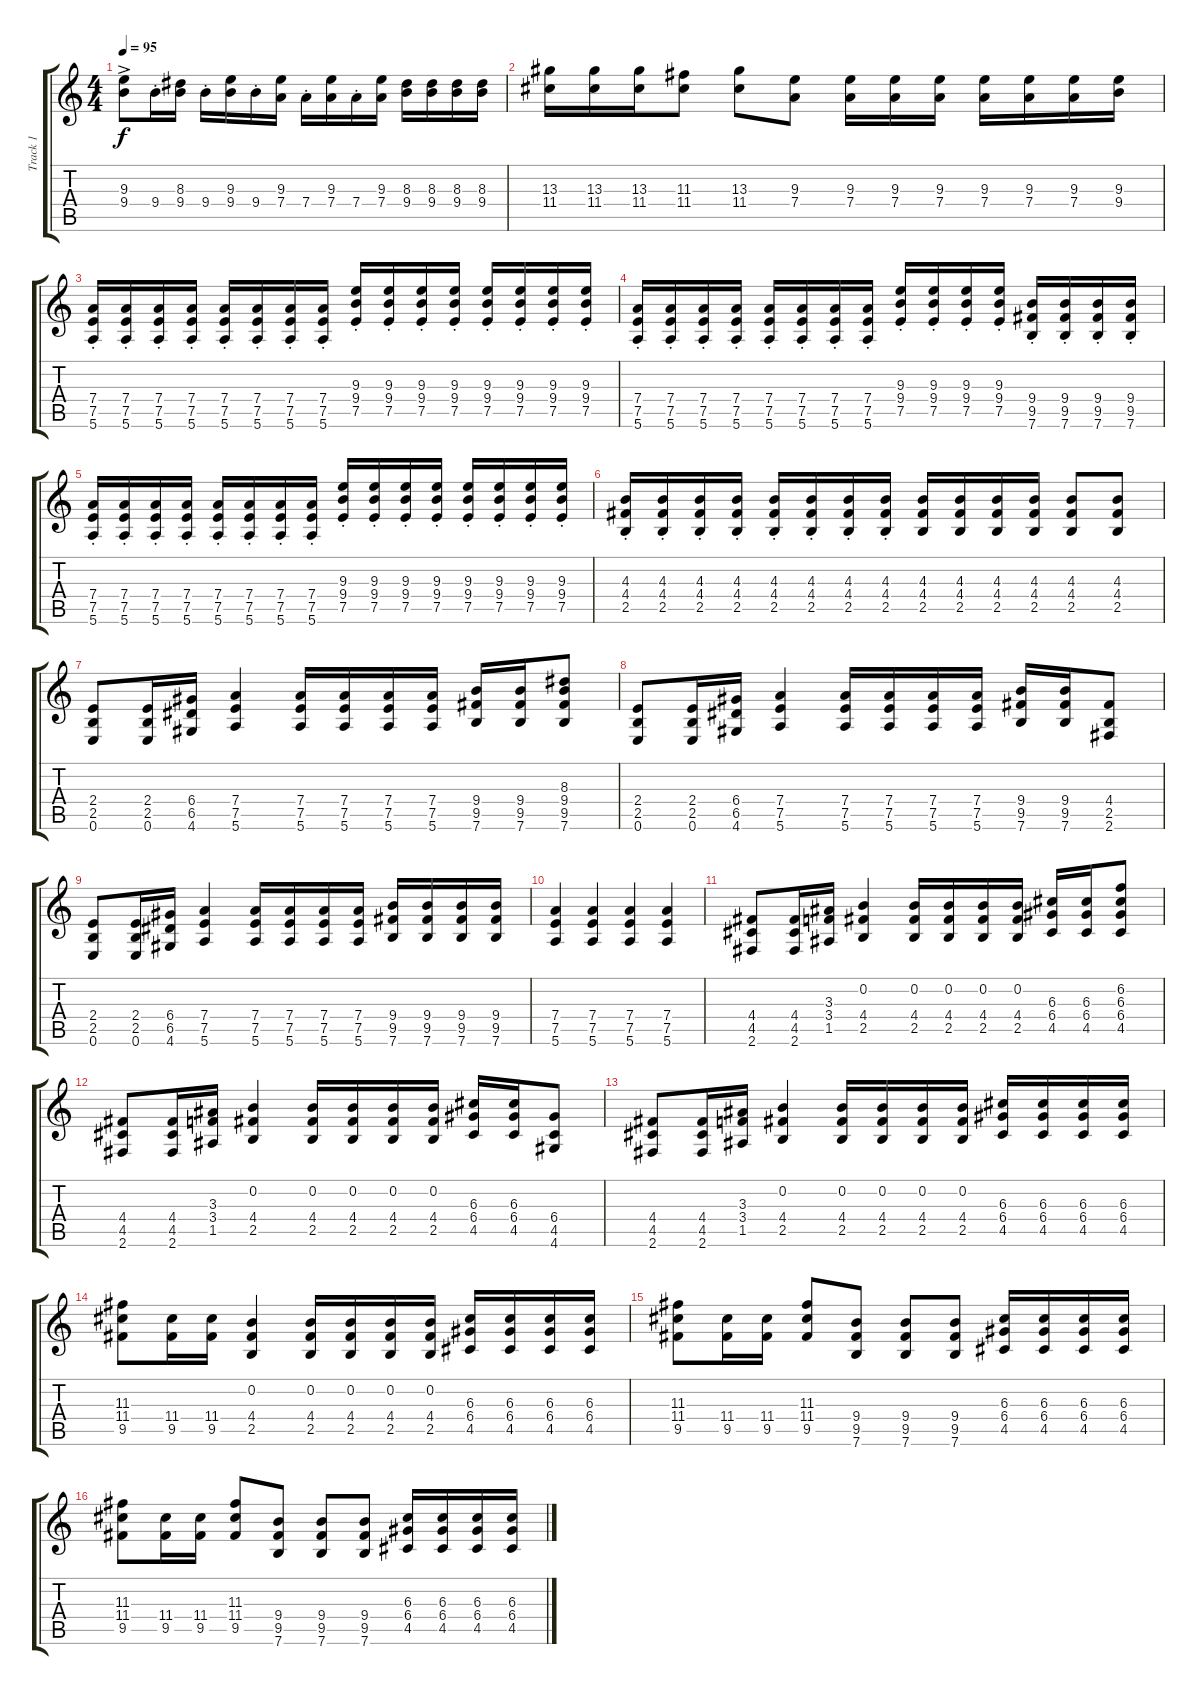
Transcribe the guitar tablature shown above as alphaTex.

\track ("Track 1" "Track 1") {instrument distortionguitar}
\staff {score tabs}
\tuning (E4 B3 G3 D3 A2 E2) {hide}
\ts (4 4)
\tempo 95
\clef g2
\ks c
(9.3{ac} 9.4{ac}).8{dy f} 9.4{st}.16 (8.3 9.4).16 9.4{st}.16 (9.3 9.4).16 9.4{st}.16 (9.3 7.4).16 7.4{st}.16 (9.3 7.4).16 7.4{st}.16 (9.3 7.4).16 (8.3 9.4).16 (8.3 9.4).16 (8.3 9.4).16 (8.3 9.4).16 |
(13.3 11.4).16 (13.3 11.4).16 (13.3 11.4).16 (11.3 11.4).8 (13.3 11.4).8 (9.3 7.4).8 (9.3 7.4).16 (9.3 7.4).16 (9.3 7.4).16 (9.3 7.4).16 (9.3 7.4).16 (9.3 7.4).16 (9.3 9.4).16 |
(7.4{st} 7.5{st} 5.6{st}).16 (7.4{st} 7.5{st} 5.6{st}).16 (7.4{st} 7.5{st} 5.6{st}).16 (7.4{st} 7.5{st} 5.6{st}).16 (7.4{st} 7.5{st} 5.6{st}).16 (7.4{st} 7.5{st} 5.6{st}).16 (7.4{st} 7.5{st} 5.6{st}).16 (7.4{st} 7.5{st} 5.6{st}).16 (9.3{st} 9.4{st} 7.5{st}).16 (9.3{st} 9.4{st} 7.5{st}).16 (9.3{st} 9.4{st} 7.5{st}).16 (9.3{st} 9.4{st} 7.5{st}).16 (9.3{st} 9.4{st} 7.5{st}).16 (9.3{st} 9.4{st} 7.5{st}).16 (9.3{st} 9.4{st} 7.5{st}).16 (9.3{st} 9.4{st} 7.5{st}).16 |
(7.4{st} 7.5{st} 5.6{st}).16 (7.4{st} 7.5{st} 5.6{st}).16 (7.4{st} 7.5{st} 5.6{st}).16 (7.4{st} 7.5{st} 5.6{st}).16 (7.4{st} 7.5{st} 5.6{st}).16 (7.4{st} 7.5{st} 5.6{st}).16 (7.4{st} 7.5{st} 5.6{st}).16 (7.4{st} 7.5{st} 5.6{st}).16 (9.3{st} 9.4{st} 7.5{st}).16 (9.3{st} 9.4{st} 7.5{st}).16 (9.3{st} 9.4{st} 7.5{st}).16 (9.3{st} 9.4{st} 7.5{st}).16 (9.4{st} 9.5{st} 7.6{st}).16 (9.4{st} 9.5{st} 7.6{st}).16 (9.4{st} 9.5{st} 7.6{st}).16 (9.4{st} 9.5{st} 7.6{st}).16 |
(7.4{st} 7.5{st} 5.6{st}).16 (7.4{st} 7.5{st} 5.6{st}).16 (7.4{st} 7.5{st} 5.6{st}).16 (7.4{st} 7.5{st} 5.6{st}).16 (7.4{st} 7.5{st} 5.6{st}).16 (7.4{st} 7.5{st} 5.6{st}).16 (7.4{st} 7.5{st} 5.6{st}).16 (7.4{st} 7.5{st} 5.6{st}).16 (9.3{st} 9.4{st} 7.5{st}).16 (9.3{st} 9.4{st} 7.5{st}).16 (9.3{st} 9.4{st} 7.5{st}).16 (9.3{st} 9.4{st} 7.5{st}).16 (9.3{st} 9.4{st} 7.5{st}).16 (9.3{st} 9.4{st} 7.5{st}).16 (9.3{st} 9.4{st} 7.5{st}).16 (9.3{st} 9.4{st} 7.5{st}).16 |
(4.3{st} 4.4{st} 2.5{st}).16 (4.3{st} 4.4{st} 2.5{st}).16 (4.3{st} 4.4{st} 2.5{st}).16 (4.3{st} 4.4{st} 2.5{st}).16 (4.3{st} 4.4{st} 2.5{st}).16 (4.3{st} 4.4{st} 2.5{st}).16 (4.3{st} 4.4{st} 2.5{st}).16 (4.3{st} 4.4{st} 2.5{st}).16 (4.3 4.4 2.5).16 (4.3 4.4 2.5).16 (4.3 4.4 2.5).16 (4.3 4.4 2.5).16 (4.3 4.4 2.5).8 (4.3 4.4 2.5).8 |
(2.4 2.5 0.6).8 (2.4 2.5 0.6).16 (6.4 6.5 4.6).16 (7.4 7.5 5.6).4 (7.4 7.5 5.6).16 (7.4 7.5 5.6).16 (7.4 7.5 5.6).16 (7.4 7.5 5.6).16 (9.4 9.5 7.6).16 (9.4 9.5 7.6).16 (8.3 9.4 9.5 7.6).8 |
(2.4 2.5 0.6).8 (2.4 2.5 0.6).16 (6.4 6.5 4.6).16 (7.4 7.5 5.6).4 (7.4 7.5 5.6).16 (7.4 7.5 5.6).16 (7.4 7.5 5.6).16 (7.4 7.5 5.6).16 (9.4 9.5 7.6).16 (9.4 9.5 7.6).16 (4.4 2.5 2.6).8 |
(2.4 2.5 0.6).8 (2.4 2.5 0.6).16 (6.4 6.5 4.6).16 (7.4 7.5 5.6).4 (7.4 7.5 5.6).16 (7.4 7.5 5.6).16 (7.4 7.5 5.6).16 (7.4 7.5 5.6).16 (9.4 9.5 7.6).16 (9.4 9.5 7.6).16 (9.4 9.5 7.6).16 (9.4 9.5 7.6).16 |
(7.4 7.5 5.6).4 (7.4 7.5 5.6).4 (7.4 7.5 5.6).4 (7.4 7.5 5.6).4 |
(4.4 4.5 2.6).8 (4.4 4.5 2.6).16 (3.3 3.4 1.5).16 (0.2 4.4 2.5).4 (0.2 4.4 2.5).16 (0.2 4.4 2.5).16 (0.2 4.4 2.5).16 (0.2 4.4 2.5).16 (6.3 6.4 4.5).16 (6.3 6.4 4.5).16 (6.2 6.3 6.4 4.5).8 |
(4.4 4.5 2.6).8 (4.4 4.5 2.6).16 (3.3 3.4 1.5).16 (0.2 4.4 2.5).4 (0.2 4.4 2.5).16 (0.2 4.4 2.5).16 (0.2 4.4 2.5).16 (0.2 4.4 2.5).16 (6.3 6.4 4.5).16 (6.3 6.4 4.5).16 (6.4 4.5 4.6).8 |
(4.4 4.5 2.6).8 (4.4 4.5 2.6).16 (3.3 3.4 1.5).16 (0.2 4.4 2.5).4 (0.2 4.4 2.5).16 (0.2 4.4 2.5).16 (0.2 4.4 2.5).16 (0.2 4.4 2.5).16 (6.3 6.4 4.5).16 (6.3 6.4 4.5).16 (6.3 6.4 4.5).16 (6.3 6.4 4.5).16 |
(11.3 11.4 9.5).8 (11.4 9.5).16 (11.4 9.5).16 (0.2 4.4 2.5).4 (0.2 4.4 2.5).16 (0.2 4.4 2.5).16 (0.2 4.4 2.5).16 (0.2 4.4 2.5).16 (6.3 6.4 4.5).16 (6.3 6.4 4.5).16 (6.3 6.4 4.5).16 (6.3 6.4 4.5).16 |
(11.3 11.4 9.5).8 (11.4 9.5).16 (11.4 9.5).16 (11.3 11.4 9.5).8 (9.4 9.5 7.6).8 (9.4 9.5 7.6).8 (9.4 9.5 7.6).8 (6.3 6.4 4.5).16 (6.3 6.4 4.5).16 (6.3 6.4 4.5).16 (6.3 6.4 4.5).16 |
(11.3 11.4 9.5).8 (11.4 9.5).16 (11.4 9.5).16 (11.3 11.4 9.5).8 (9.4 9.5 7.6).8 (9.4 9.5 7.6).8 (9.4 9.5 7.6).8 (6.3 6.4 4.5).16 (6.3 6.4 4.5).16 (6.3 6.4 4.5).16 (6.3 6.4 4.5).16
